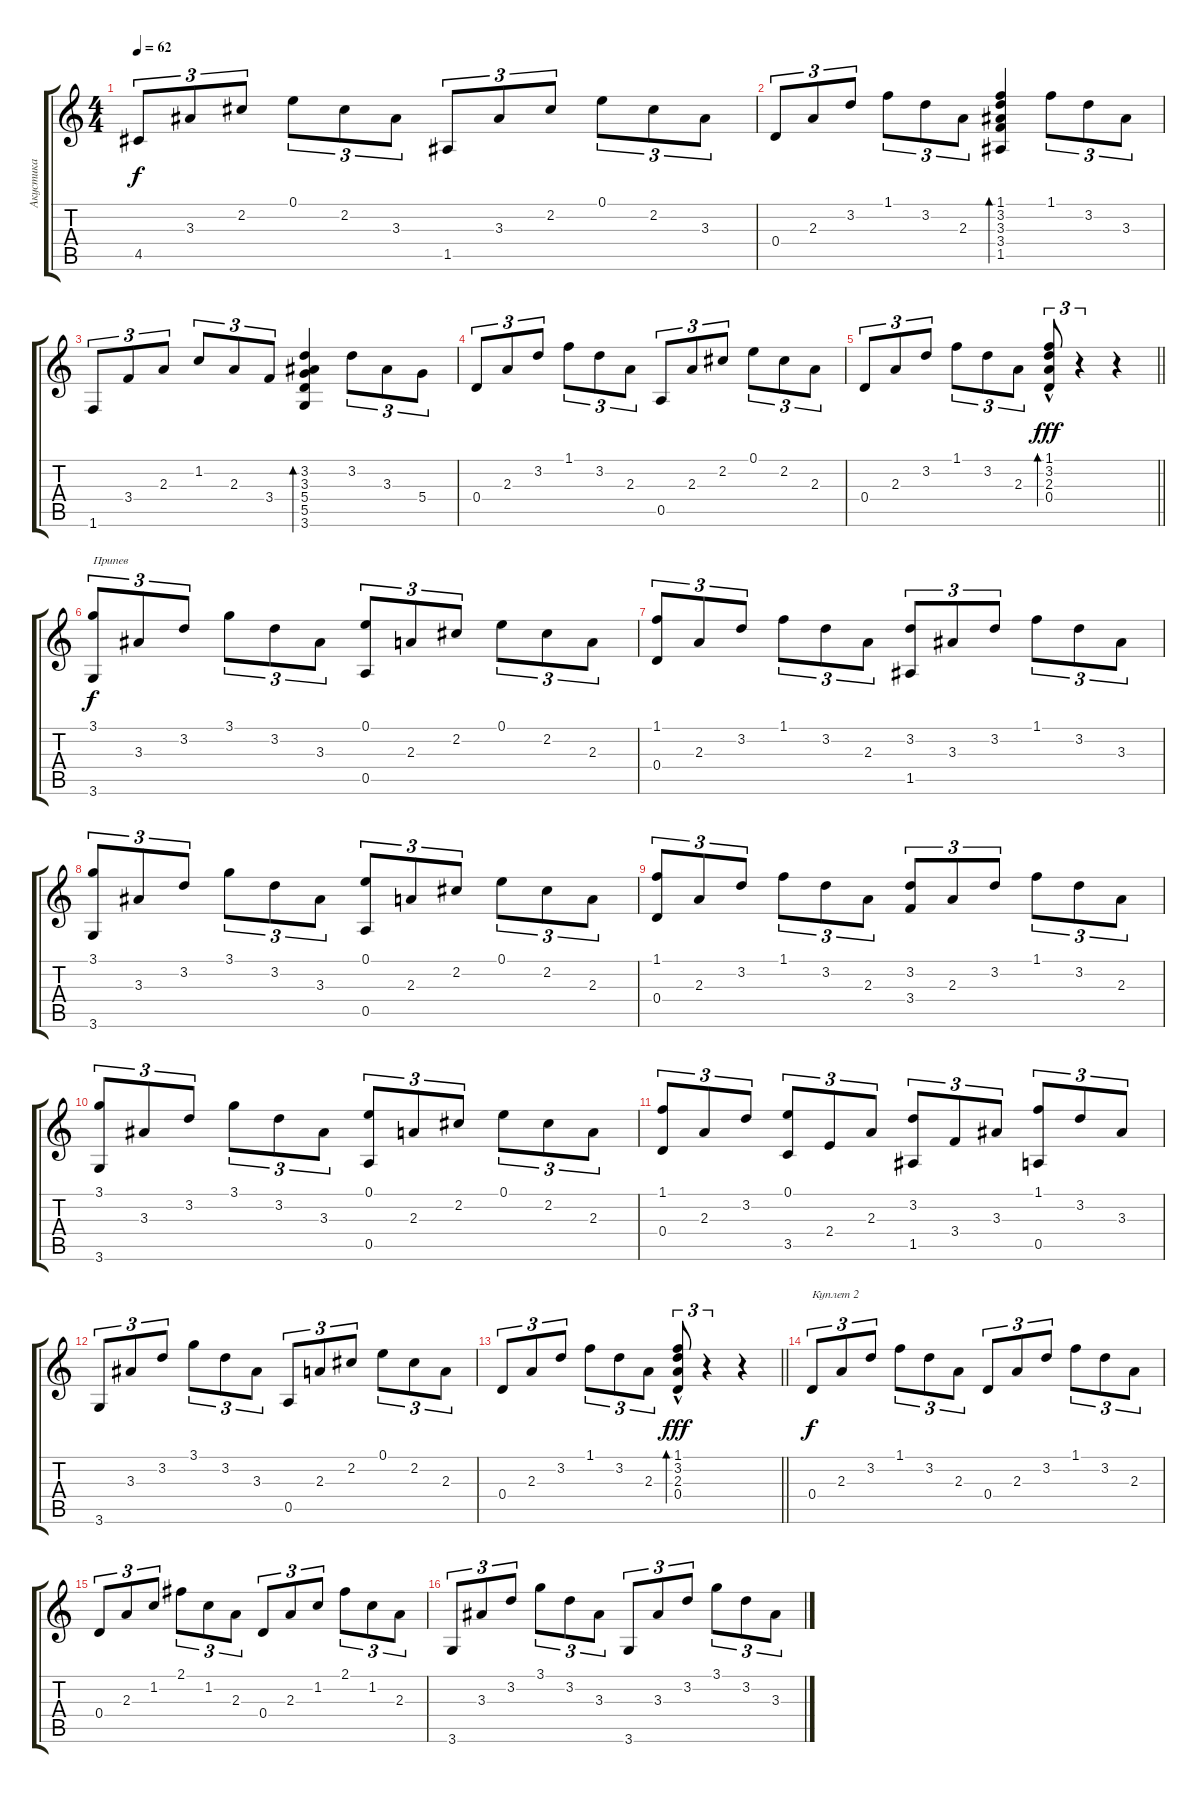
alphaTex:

\track ("Акустика" "Акустика") {instrument acousticguitarsteel}
\staff {score tabs}
\tuning (E4 B3 G3 D3 A2 E2) {hide}
\ts (4 4)
\tempo 62
\clef g2
\ks c
4.5.8{tu (3 2) dy f} 3.3.8{tu (3 2)} 2.2.8{tu (3 2)} 0.1.8{tu (3 2)} 2.2.8{tu (3 2)} 3.3.8{tu (3 2)} 1.5.8{tu (3 2)} 3.3.8{tu (3 2)} 2.2.8{tu (3 2)} 0.1.8{tu (3 2)} 2.2.8{tu (3 2)} 3.3.8{tu (3 2)} |
0.4.8{tu (3 2)} 2.3.8{tu (3 2)} 3.2.8{tu (3 2)} 1.1.8{tu (3 2)} 3.2.8{tu (3 2)} 2.3.8{tu (3 2)} (1.1 3.2 3.3 3.4 1.5).4{bd 120} 1.1.8{tu (3 2)} 3.2.8{tu (3 2)} 3.3.8{tu (3 2)} |
1.6.8{tu (3 2)} 3.4.8{tu (3 2)} 2.3.8{tu (3 2)} 1.2.8{tu (3 2)} 2.3.8{tu (3 2)} 3.4.8{tu (3 2)} (3.2 3.3 5.4 5.5 3.6).4{bd 120} 3.2.8{tu (3 2)} 3.3.8{tu (3 2)} 5.4.8{tu (3 2)} |
0.4.8{tu (3 2)} 2.3.8{tu (3 2)} 3.2.8{tu (3 2)} 1.1.8{tu (3 2)} 3.2.8{tu (3 2)} 2.3.8{tu (3 2)} 0.5.8{tu (3 2)} 2.3.8{tu (3 2)} 2.2.8{tu (3 2)} 0.1.8{tu (3 2)} 2.2.8{tu (3 2)} 2.3.8{tu (3 2)} |
\barLineRight lightlight
0.4.8{tu (3 2)} 2.3.8{tu (3 2)} 3.2.8{tu (3 2)} 1.1.8{tu (3 2)} 3.2.8{tu (3 2)} 2.3.8{tu (3 2)} (1.1{hac} 3.2{hac} 2.3{hac} 0.4{hac}).8{tu (3 2) bd 240 dy fff} r.4{tu (3 2)} r.4 |
(3.1 3.6).8{tu (3 2) txt "Припев" dy f} 3.3.8{tu (3 2)} 3.2.8{tu (3 2)} 3.1.8{tu (3 2)} 3.2.8{tu (3 2)} 3.3.8{tu (3 2)} (0.1 0.5).8{tu (3 2)} 2.3.8{tu (3 2)} 2.2.8{tu (3 2)} 0.1.8{tu (3 2)} 2.2.8{tu (3 2)} 2.3.8{tu (3 2)} |
(1.1 0.4).8{tu (3 2)} 2.3.8{tu (3 2)} 3.2.8{tu (3 2)} 1.1.8{tu (3 2)} 3.2.8{tu (3 2)} 2.3.8{tu (3 2)} (3.2 1.5).8{tu (3 2)} 3.3.8{tu (3 2)} 3.2.8{tu (3 2)} 1.1.8{tu (3 2)} 3.2.8{tu (3 2)} 3.3.8{tu (3 2)} |
(3.1 3.6).8{tu (3 2)} 3.3.8{tu (3 2)} 3.2.8{tu (3 2)} 3.1.8{tu (3 2)} 3.2.8{tu (3 2)} 3.3.8{tu (3 2)} (0.1 0.5).8{tu (3 2)} 2.3.8{tu (3 2)} 2.2.8{tu (3 2)} 0.1.8{tu (3 2)} 2.2.8{tu (3 2)} 2.3.8{tu (3 2)} |
(1.1 0.4).8{tu (3 2)} 2.3.8{tu (3 2)} 3.2.8{tu (3 2)} 1.1.8{tu (3 2)} 3.2.8{tu (3 2)} 2.3.8{tu (3 2)} (3.2 3.4).8{tu (3 2)} 2.3.8{tu (3 2)} 3.2.8{tu (3 2)} 1.1.8{tu (3 2)} 3.2.8{tu (3 2)} 2.3.8{tu (3 2)} |
(3.1 3.6).8{tu (3 2)} 3.3.8{tu (3 2)} 3.2.8{tu (3 2)} 3.1.8{tu (3 2)} 3.2.8{tu (3 2)} 3.3.8{tu (3 2)} (0.1 0.5).8{tu (3 2)} 2.3.8{tu (3 2)} 2.2.8{tu (3 2)} 0.1.8{tu (3 2)} 2.2.8{tu (3 2)} 2.3.8{tu (3 2)} |
(1.1 0.4).8{tu (3 2)} 2.3.8{tu (3 2)} 3.2.8{tu (3 2)} (0.1 3.5).8{tu (3 2)} 2.4.8{tu (3 2)} 2.3.8{tu (3 2)} (3.2 1.5).8{tu (3 2)} 3.4.8{tu (3 2)} 3.3.8{tu (3 2)} (1.1 0.5).8{tu (3 2)} 3.2.8{tu (3 2)} 3.3.8{tu (3 2)} |
3.6.8{tu (3 2)} 3.3.8{tu (3 2)} 3.2.8{tu (3 2)} 3.1.8{tu (3 2)} 3.2.8{tu (3 2)} 3.3.8{tu (3 2)} 0.5.8{tu (3 2)} 2.3.8{tu (3 2)} 2.2.8{tu (3 2)} 0.1.8{tu (3 2)} 2.2.8{tu (3 2)} 2.3.8{tu (3 2)} |
\barLineRight lightlight
0.4.8{tu (3 2)} 2.3.8{tu (3 2)} 3.2.8{tu (3 2)} 1.1.8{tu (3 2)} 3.2.8{tu (3 2)} 2.3.8{tu (3 2)} (1.1{hac} 3.2{hac} 2.3{hac} 0.4{hac}).8{tu (3 2) bd 240 dy fff} r.4{tu (3 2)} r.4 |
0.4.8{tu (3 2) txt "Куплет 2" dy f} 2.3.8{tu (3 2)} 3.2.8{tu (3 2)} 1.1.8{tu (3 2)} 3.2.8{tu (3 2)} 2.3.8{tu (3 2)} 0.4.8{tu (3 2)} 2.3.8{tu (3 2)} 3.2.8{tu (3 2)} 1.1.8{tu (3 2)} 3.2.8{tu (3 2)} 2.3.8{tu (3 2)} |
0.4.8{tu (3 2)} 2.3.8{tu (3 2)} 1.2.8{tu (3 2)} 2.1.8{tu (3 2)} 1.2.8{tu (3 2)} 2.3.8{tu (3 2)} 0.4.8{tu (3 2)} 2.3.8{tu (3 2)} 1.2.8{tu (3 2)} 2.1.8{tu (3 2)} 1.2.8{tu (3 2)} 2.3.8{tu (3 2)} |
3.6.8{tu (3 2)} 3.3.8{tu (3 2)} 3.2.8{tu (3 2)} 3.1.8{tu (3 2)} 3.2.8{tu (3 2)} 3.3.8{tu (3 2)} 3.6.8{tu (3 2)} 3.3.8{tu (3 2)} 3.2.8{tu (3 2)} 3.1.8{tu (3 2)} 3.2.8{tu (3 2)} 3.3.8{tu (3 2)}
